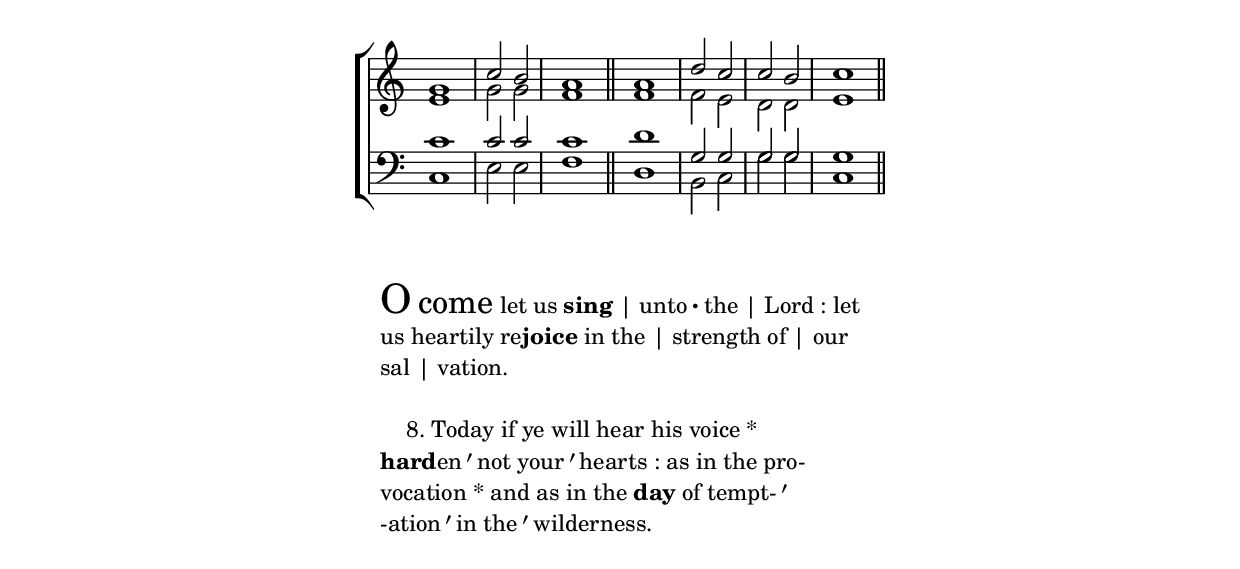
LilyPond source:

%% DO NOT EDIT this file manually; it is automatically
%% generated from LSR http://lsr.dsi.unimi.it
%% Make any changes in LSR itself, or in Documentation/snippets/new/ ,
%% and then run scripts/auxiliar/makelsr.py
%%
%% This file is in the public domain.
\version "2.14.0"

\header {
%% Translation of GIT committish: 4077120c18ac1dc490501b3d7d5886bc93e61a42
  texidocit = "
Questo modello presenta un modo di impostare un salmo anglicano.  Mostra
anche come le strofe possono essere aggiunte come testo separato al di sotto
della musica.  Le due strofe sono scritte con stili diversi per illustrare
le varie possibilità.

"
  doctitleit = "Modello per salmo anglicano"

  lsrtags = "vocal-music, template"




%% Translation of GIT committish: 144cd434d02e6d90b2fb738eeee99119a7c5e1d2

  texidocde = "
Diese Vorlage zeigt eine Art, anglikanische Psalmengesänge zu setzen.  Hier
wird auch gezeigt, wie Strophen als einfacher Text unter den Noten hinzugefügt
werden können.  Zwei Strophen sind in unterschiedlicher Weise notiert um mehr
Möglichkeiten darzustellen.
"
  doctitlede = "Vorlage für anglikanischen Psalm"


%% Translation of GIT committish: 092f85605dcea69efff5ef31de4ff100346d6ef8

  texidocfr = "
Cet exemple illustre la manière de présenter un cantique tel qu'on le
trouve dans l'église anglicane.  Vous noterez comment sont ajoutés les
couplets indépendamment de la musique.  Dans le but de vous montrer
plusieurs styles, comparez le code des deux couplets.

"
  doctitlefr = "Psalmodie anglicane"


  texidoc = "
This template shows one way of setting out an Anglican psalm chant. It
also shows how the verses may be added as stand-alone text under the
music.  The two verses are coded in different styles to demonstrate
more possibilities.

"
  doctitle = "Anglican psalm template"
} % begin verbatim

SopranoMusic = \relative g' {
  g1 | c2 b | a1 | \bar "||"
  a1 | d2 c | c b | c1 | \bar "||"
}

AltoMusic = \relative c' {
  e1 | g2 g | f1 |
  f1 | f2 e | d d | e1 |
}

TenorMusic = \relative a {
  c1 | c2 c | c1 |
  d1 | g,2 g | g g | g1 |
}

BassMusic =  \relative c {
  c1 | e2 e | f1 |
  d1 | b2 c | g' g | c,1 |
}

global = {
  \time 2/2
}

dot = \markup {
  \raise #0.7 \musicglyph #"dots.dot"
}

tick = \markup {
  \raise #1 \fontsize #-5 \musicglyph #"scripts.rvarcomma"
}

% Use markup to center the chant on the page
\markup {
  \fill-line {
    \score {  % centered
      <<
        \new ChoirStaff <<
          \new Staff <<
            \global
            \clef "treble"
            \new Voice = "Soprano" <<
              \voiceOne
              \SopranoMusic
            >>
            \new Voice = "Alto" <<
              \voiceTwo
              \AltoMusic
            >>
          >>
          \new Staff <<
            \clef "bass"
            \global
            \new Voice = "Tenor" <<
              \voiceOne
              \TenorMusic
            >>
            \new Voice = "Bass" <<
              \voiceTwo
              \BassMusic
            >>
          >>
        >>
      >>
      \layout {
        \context {
          \Score
          \override SpacingSpanner
          #'base-shortest-duration = #(ly:make-moment 1 2)
        }
        \context {
          \Staff
          \remove "Time_signature_engraver"
        }
      }
    }  % End score
  }
}  % End markup

\markup {
  \fill-line {
    \column {
      \left-align {
        \null \null \null
        \line {
          \fontsize #5 O
          \fontsize #3 come
          let us \bold sing | unto \dot the | Lord : let
        }
        \line {
          us heartily
          \concat { re \bold joice }
          in the | strength of | our
        }
        \line {
          sal | vation.
        }
        \null
        \line {
          \hspace #2.5 8. Today if ye will hear his voice *
        }
        \line {
          \concat { \bold hard en }
          \tick not your \tick hearts : as in the pro-
        }
        \line {
          vocation * and as in the \bold day of tempt- \tick
        }
        \line {
          -ation \tick in the \tick wilderness.
        }
      }
    }
  }
}
